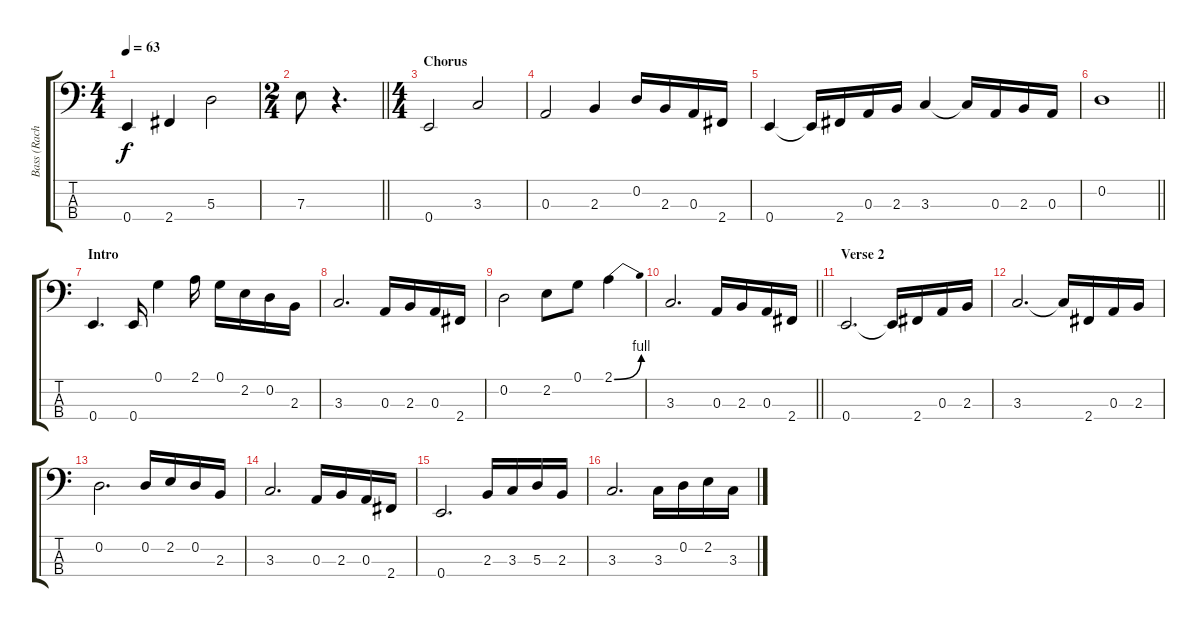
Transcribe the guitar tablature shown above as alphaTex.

\track ("Bass (Rachel Bolan)" "Bass (Rach") {instrument electricbasspick}
\staff {score tabs}
\tuning (G2 D2 A1 E1) {hide}
\ts (4 4)
\tempo 63
\clef f4
\ks c
0.4.4{dy f} 2.4.4 5.3.2 |
\ts (2 4)
\barLineRight lightlight
7.3.8 r.4{d} |
\ts (4 4)
\section ("" "Chorus")
0.4.2 3.3.2 |
0.3.2 2.3.4 0.2.16 2.3.16 0.3.16 2.4.16 |
0.4.4 0.4{t}.16 2.4.16 0.3.16 2.3.16 3.3.4 3.3{t}.16 0.3.16 2.3.16 0.3.16 |
\barLineRight lightlight
0.2.1 |
\section ("" "Intro")
0.4.4{d} 0.4.16 0.1.4 2.1.16 0.1.16 2.2.16 0.2.16 2.3.16 |
3.3.2{d} 0.3.16 2.3.16 0.3.16 2.4.16 |
0.2.2 2.2.8 0.1.8 2.1{be (bend 0 0 60 4)}.4 |
\barLineRight lightlight
3.3.2{d} 0.3.16 2.3.16 0.3.16 2.4.16 |
\section ("" "Verse 2")
0.4.2{d} 0.4{t}.16 2.4.16 0.3.16 2.3.16 |
3.3.2{d} 3.3{t}.16 2.4.16 0.3.16 2.3.16 |
0.2.2{d} 0.2.16 2.2.16 0.2.16 2.3.16 |
3.3.2{d} 0.3.16 2.3.16 0.3.16 2.4.16 |
0.4.2{d} 2.3.16 3.3.16 5.3.16 2.3.16 |
3.3.2{d} 3.3.16 0.2.16 2.2.16 3.3.16
